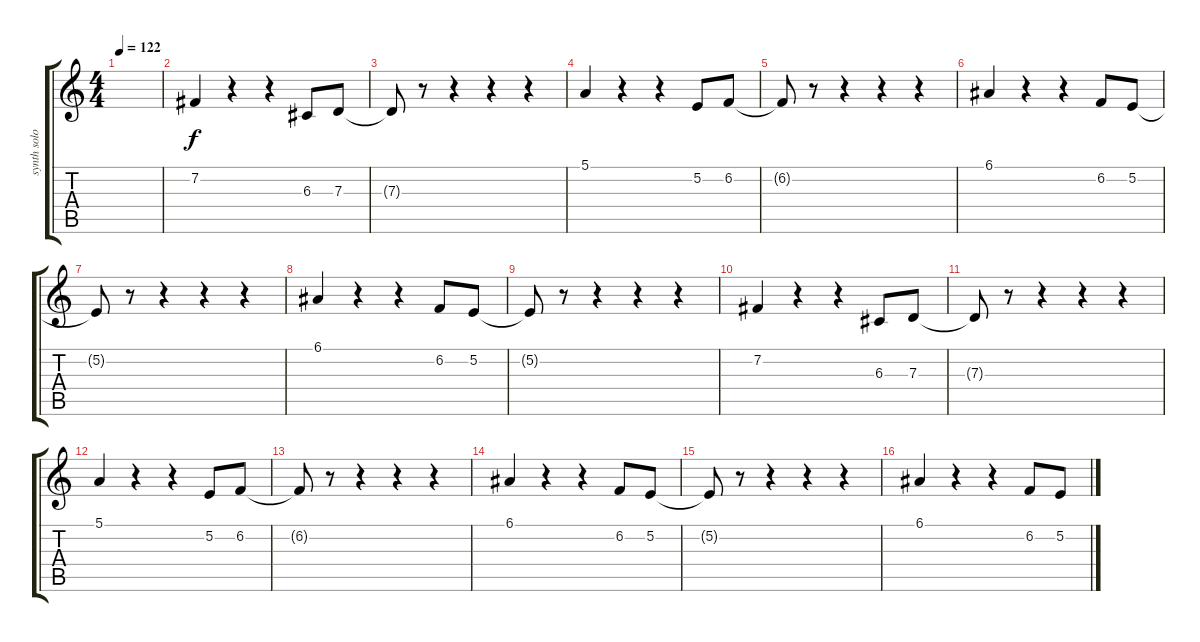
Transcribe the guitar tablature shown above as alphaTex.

\track ("synth solo 1" "synth solo") {instrument blownbottle}
\staff {score tabs}
\tuning (E4 B3 G3 D3 A2 E2) {hide}
\ts (4 4)
\tempo 122
\clef g2
\ks c
|
7.2.4 r.4 r.4 6.3.8 7.3.8 |
7.3{t}.8 r.8 r.4 r.4 r.4 |
5.1.4 r.4 r.4 5.2.8 6.2.8 |
6.2{t}.8 r.8 r.4 r.4 r.4 |
6.1.4 r.4 r.4 6.2.8 5.2.8 |
5.2{t}.8 r.8 r.4 r.4 r.4 |
6.1.4 r.4 r.4 6.2.8 5.2.8 |
5.2{t}.8 r.8 r.4 r.4 r.4 |
7.2.4 r.4 r.4 6.3.8 7.3.8 |
7.3{t}.8 r.8 r.4 r.4 r.4 |
5.1.4 r.4 r.4 5.2.8 6.2.8 |
6.2{t}.8 r.8 r.4 r.4 r.4 |
6.1.4 r.4 r.4 6.2.8 5.2.8 |
5.2{t}.8 r.8 r.4 r.4 r.4 |
6.1.4 r.4 r.4 6.2.8 5.2.8
